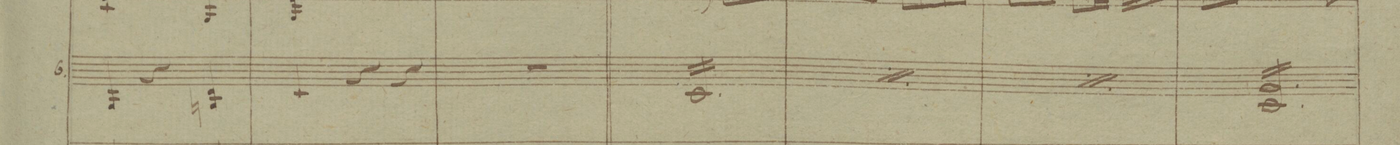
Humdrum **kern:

**kern	**dynam
*I"6.	*
*clefG2	*
*k[b-]	*
*M3/4	*
4G/	.
4r	.
4Bn/ 4d/	.
=16	=16
4c/	.
4r	.
4r	.
=17	=17
2.r	.
=18||	=18||
*tremolo	*
16c/LL	.
16c/	.
16c/	.
16c/	.
16c/	.
16c/	.
16c/	.
16c/	.
16c/	.
16c/	.
16c/	.
16c/JJ	.
=19	=19
*rep	*
16c/LL	.
16c/	.
16c/	.
16c/	.
16c/	.
16c/	.
16c/	.
16c/	.
16c/	.
16c/	.
16c/	.
16c/JJ	.
*Xrep	*
=20	=20
*rep	*
16c/LL	.
16c/	.
16c/	.
16c/	.
16c/	.
16c/	.
16c/	.
16c/	.
16c/	.
16c/	.
16c/	.
16c/JJ	.
*Xrep	*
=21	=21
16c/LL 16g/	.
16c/ 16g/	.
16c/ 16g/	.
16c/ 16g/	.
16c/ 16g/	.
16c/ 16g/	.
16c/ 16g/	.
16c/ 16g/	.
16c/ 16g/	.
16c/ 16g/	.
16c/ 16g/	.
16c/JJ 16g/	.
=22	=22
*-	*-
